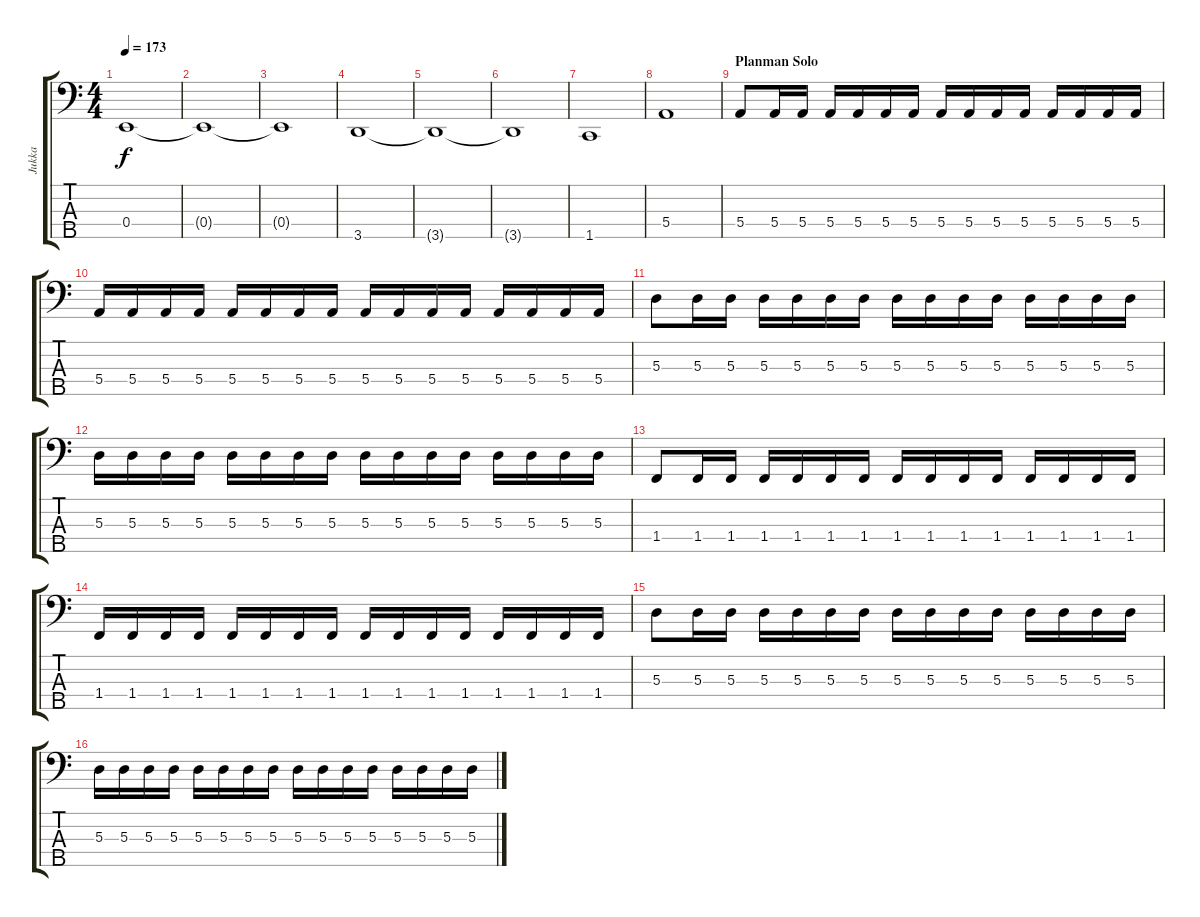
\track ("Jukka" "Jukka") {instrument electricbasspick}
\staff {score tabs}
\tuning (G2 D2 A1 E1 B0) {hide}
\ts (4 4)
\tempo 173
\clef f4
\ks c
0.4.1{dy f} |
0.4{t}.1 |
0.4{t}.1 |
3.5.1 |
3.5{t}.1 |
3.5{t}.1 |
1.5.1 |
5.4.1 |
\section ("" "Planman Solo")
5.4.8 5.4.16 5.4.16 5.4.16 5.4.16 5.4.16 5.4.16 5.4.16 5.4.16 5.4.16 5.4.16 5.4.16 5.4.16 5.4.16 5.4.16 |
5.4.16 5.4.16 5.4.16 5.4.16 5.4.16 5.4.16 5.4.16 5.4.16 5.4.16 5.4.16 5.4.16 5.4.16 5.4.16 5.4.16 5.4.16 5.4.16 |
5.3.8 5.3.16 5.3.16 5.3.16 5.3.16 5.3.16 5.3.16 5.3.16 5.3.16 5.3.16 5.3.16 5.3.16 5.3.16 5.3.16 5.3.16 |
5.3.16 5.3.16 5.3.16 5.3.16 5.3.16 5.3.16 5.3.16 5.3.16 5.3.16 5.3.16 5.3.16 5.3.16 5.3.16 5.3.16 5.3.16 5.3.16 |
1.4.8 1.4.16 1.4.16 1.4.16 1.4.16 1.4.16 1.4.16 1.4.16 1.4.16 1.4.16 1.4.16 1.4.16 1.4.16 1.4.16 1.4.16 |
1.4.16 1.4.16 1.4.16 1.4.16 1.4.16 1.4.16 1.4.16 1.4.16 1.4.16 1.4.16 1.4.16 1.4.16 1.4.16 1.4.16 1.4.16 1.4.16 |
5.3.8 5.3.16 5.3.16 5.3.16 5.3.16 5.3.16 5.3.16 5.3.16 5.3.16 5.3.16 5.3.16 5.3.16 5.3.16 5.3.16 5.3.16 |
5.3.16 5.3.16 5.3.16 5.3.16 5.3.16 5.3.16 5.3.16 5.3.16 5.3.16 5.3.16 5.3.16 5.3.16 5.3.16 5.3.16 5.3.16 5.3.16
